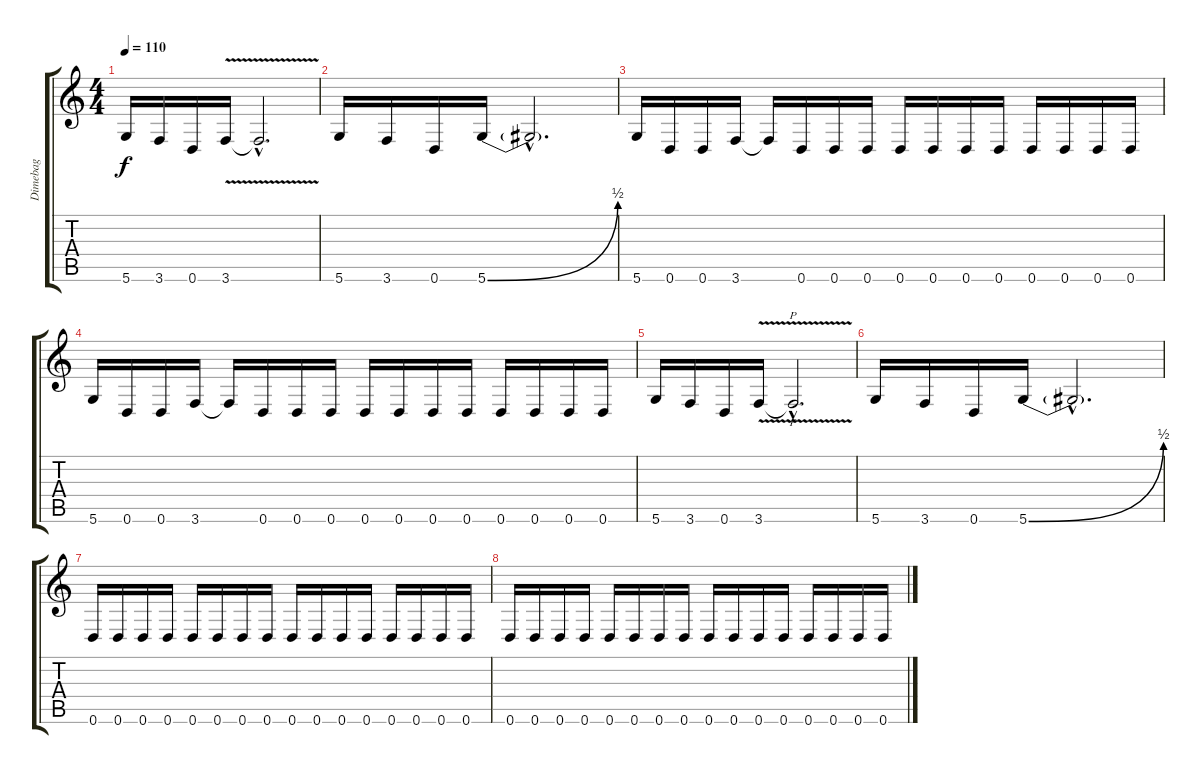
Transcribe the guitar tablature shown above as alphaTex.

\track ("Dimebag" "Dimebag") {instrument distortionguitar}
\staff {score tabs}
\tuning (D4 A3 F3 C3 G2 D2) {hide}
\ts (4 4)
\tempo 110
\clef g2
\ks c
5.6.16{dy f} 3.6.16 0.6.16 3.6{v}.16 3.6{v hac t}.2{d} |
5.6.16 3.6.16 0.6.16 5.6{be (bend 0 0 60 2)}.16 5.6{hac t}.2{d} |
5.6.16 0.6.16 0.6.16 3.6.16 3.6{t}.16 0.6.16 0.6.16 0.6.16 0.6.16 0.6.16 0.6.16 0.6.16 0.6.16 0.6.16 0.6.16 0.6.16 |
5.6.16 0.6.16 0.6.16 3.6.16 3.6{t}.16 0.6.16 0.6.16 0.6.16 0.6.16 0.6.16 0.6.16 0.6.16 0.6.16 0.6.16 0.6.16 0.6.16 |
5.6.16 3.6.16 0.6.16 3.6{v}.16 3.6{v hac t}.2{p d} |
5.6.16 3.6.16 0.6.16 5.6{be (bend 0 0 60 2)}.16 5.6{hac t}.2{d} |
0.6.16 0.6.16 0.6.16 0.6.16 0.6.16 0.6.16 0.6.16 0.6.16 0.6.16 0.6.16 0.6.16 0.6.16 0.6.16 0.6.16 0.6.16 0.6.16 |
0.6.16 0.6.16 0.6.16 0.6.16 0.6.16 0.6.16 0.6.16 0.6.16 0.6.16 0.6.16 0.6.16 0.6.16 0.6.16 0.6.16 0.6.16 0.6.16
